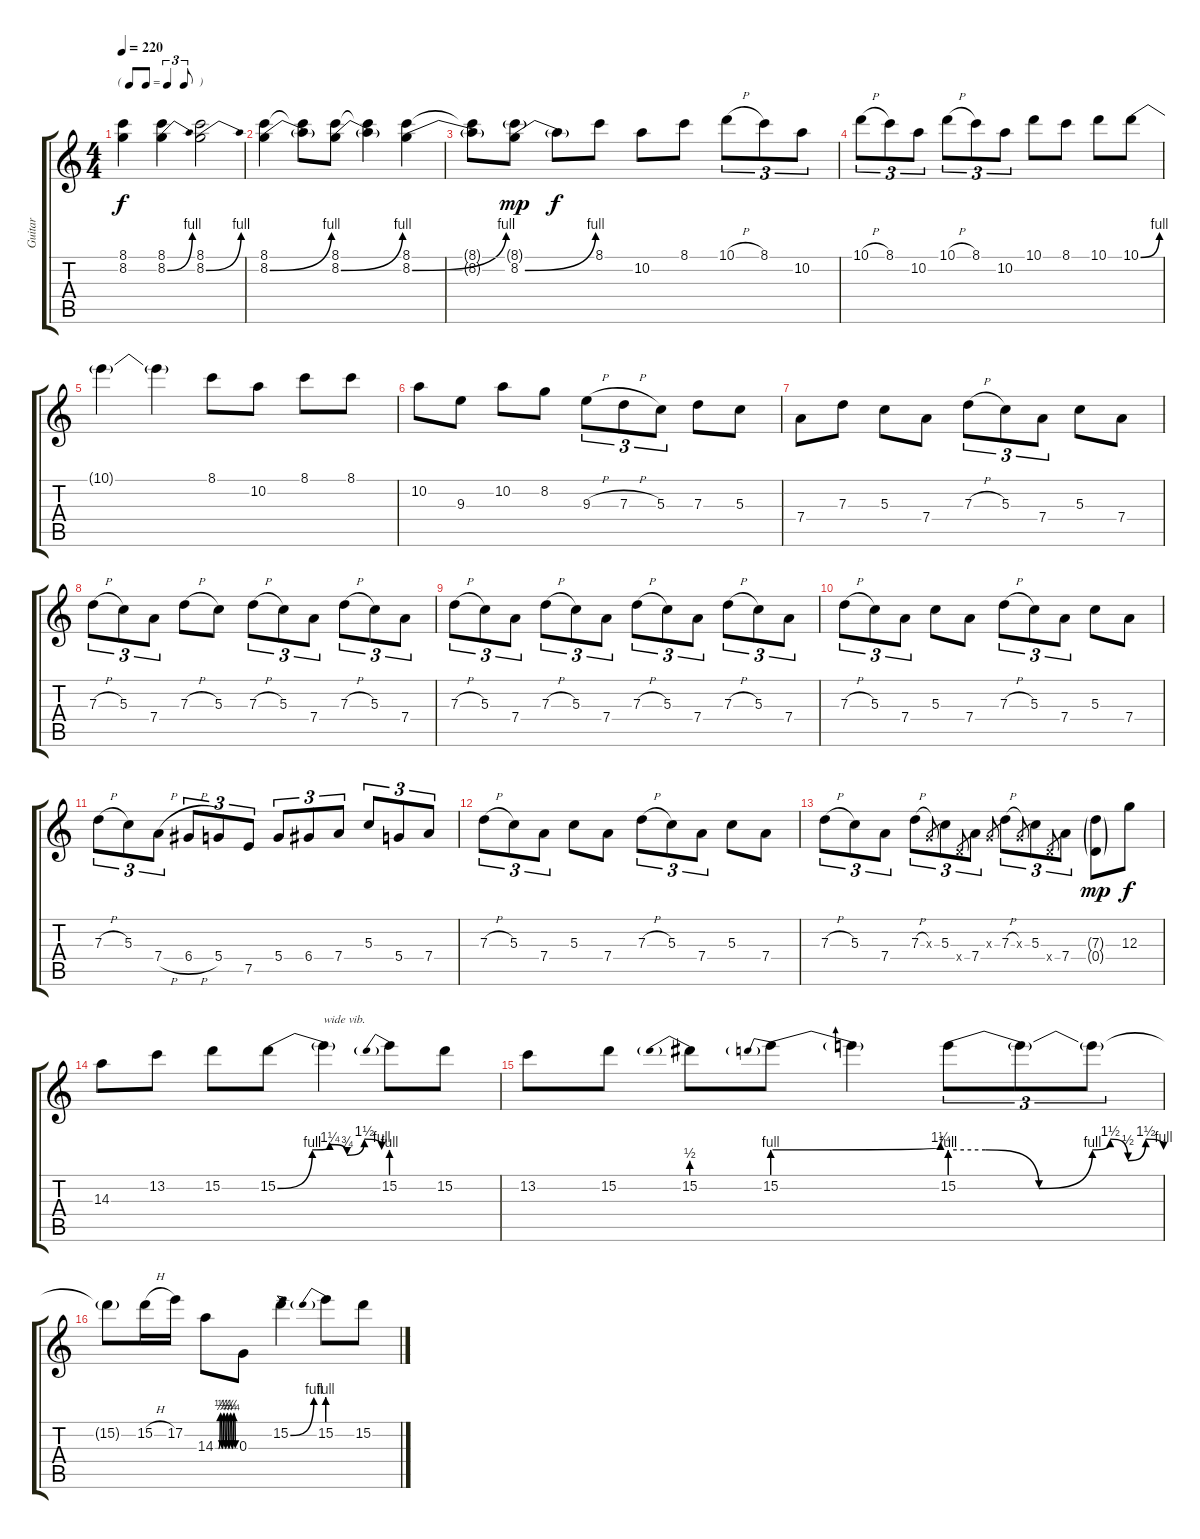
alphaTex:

\track ("Guitar" "Guitar") {instrument overdrivenguitar}
\staff {score tabs}
\tuning (E4 B3 G3 D3 A2 E2) {hide}
\ts (4 4)
\tf triplet8th
\tempo 220
\clef g2
\ks c
(8.1{t} 8.2{t}).4{dy f} (8.1 8.2{be (bend 0 0 60 4)}).4 (8.1 8.2{be (bend 0 0 60 4)}).2 |
(8.1 8.2{be (bend 0 0 60 4)}).4 (8.1{t} 8.2{t}).8 (8.1 8.2{be (bend 0 0 60 4)}).8 (8.1{t} 8.2{t}).4 (8.1 8.2{be (bend 0 0 60 4)}).4 |
(8.1{t} 8.2{t}).8 (8.1{g} 8.2{be (bend 0 0 60 4)}).8{dy mp} 8.2{t}.8{dy f} 8.1.8 10.2.8 8.1.8 10.1{h}.8{tu (3 2)} 8.1.8{tu (3 2)} 10.2.8{tu (3 2)} |
10.1{h}.8{tu (3 2)} 8.1.8{tu (3 2)} 10.2.8{tu (3 2)} 10.1{h}.8{tu (3 2)} 8.1.8{tu (3 2)} 10.2.8{tu (3 2)} 10.1.8 8.1.8 10.1.8 10.1{be (bend 0 0 60 4)}.8 |
10.1{t}.4 10.1{t}.4 8.1.8 10.2.8 8.1.8 8.1.8 |
10.2.8 9.3.8 10.2.8 8.2.8 9.3{h}.8{tu (3 2)} 7.3{h}.8{tu (3 2)} 5.3.8{tu (3 2)} 7.3.8 5.3.8 |
7.4.8 7.3.8 5.3.8 7.4.8 7.3{h}.8{tu (3 2)} 5.3.8{tu (3 2)} 7.4.8{tu (3 2)} 5.3.8 7.4.8 |
7.3{h}.8{tu (3 2)} 5.3.8{tu (3 2)} 7.4.8{tu (3 2)} 7.3{h}.8 5.3.8 7.3{h}.8{tu (3 2)} 5.3.8{tu (3 2)} 7.4.8{tu (3 2)} 7.3{h}.8{tu (3 2)} 5.3.8{tu (3 2)} 7.4.8{tu (3 2)} |
7.3{h}.8{tu (3 2)} 5.3.8{tu (3 2)} 7.4.8{tu (3 2)} 7.3{h}.8{tu (3 2)} 5.3.8{tu (3 2)} 7.4.8{tu (3 2)} 7.3{h}.8{tu (3 2)} 5.3.8{tu (3 2)} 7.4.8{tu (3 2)} 7.3{h}.8{tu (3 2)} 5.3.8{tu (3 2)} 7.4.8{tu (3 2)} |
7.3{h}.8{tu (3 2)} 5.3.8{tu (3 2)} 7.4.8{tu (3 2)} 5.3.8 7.4.8 7.3{h}.8{tu (3 2)} 5.3.8{tu (3 2)} 7.4.8{tu (3 2)} 5.3.8 7.4.8 |
7.3{h}.8{tu (3 2)} 5.3.8{tu (3 2)} 7.4{h}.8{tu (3 2)} 6.4{h}.8{tu (3 2)} 5.4.8{tu (3 2)} 7.5.8{tu (3 2)} 5.4.8{tu (3 2)} 6.4.8{tu (3 2)} 7.4.8{tu (3 2)} 5.3.8{tu (3 2)} 5.4.8{tu (3 2)} 7.4.8{tu (3 2)} |
7.3{h}.8{tu (3 2)} 5.3.8{tu (3 2)} 7.4.8{tu (3 2)} 5.3.8 7.4.8 7.3{h}.8{tu (3 2)} 5.3.8{tu (3 2)} 7.4.8{tu (3 2)} 5.3.8 7.4.8 |
7.3{h}.8{tu (3 2)} 5.3.8{tu (3 2)} 7.4.8{tu (3 2)} 7.3{h}.8{tu (3 2)} 0.3{x}.8{gr} 5.3.8{tu (3 2)} 0.4{x}.8{gr} 7.4.8{tu (3 2)} 0.3{x}.8{gr} 7.3{h}.8{tu (3 2)} 0.3{x}.8{gr} 5.3.8{tu (3 2)} 0.4{x}.8{gr} 7.4.8{tu (3 2)} (7.3{g} 0.4{g}).8{dy mp} 12.3.8{dy f} |
14.3.8 13.2.8 15.2.8 15.2{be (custom 0 0 20 4 30 5 40 3 50 6 60 4)}.8 15.2{t}.4{txt "wide vib."} 15.2{be (prebend 0 4 60 4)}.8 15.2.8 |
13.2.8 15.2.8 15.2{be (prebend 0 2 60 2)}.8 15.2{be (prebendbend 0 4 60 5)}.8 15.2{t}.4 15.2{be (custom 0 4 10 4 25 0 40 4 45 6 50 2 55 6 60 4)}.8{tu (3 2)} 15.2{t}.8{tu (3 2)} 15.2{t}.8{tu (3 2)} |
15.2{t}.8 15.2{h}.16 17.2.16 14.3{be (custom 0 0 10 0 15 1 20 0 25 1 30 0 35 1 40 0 45 1 50 0 55 1 60 0)}.8 0.3.8 15.2{be (bend 0 0 60 4)}.4 15.2{be (prebend 0 4 60 4)}.8 15.2.8
